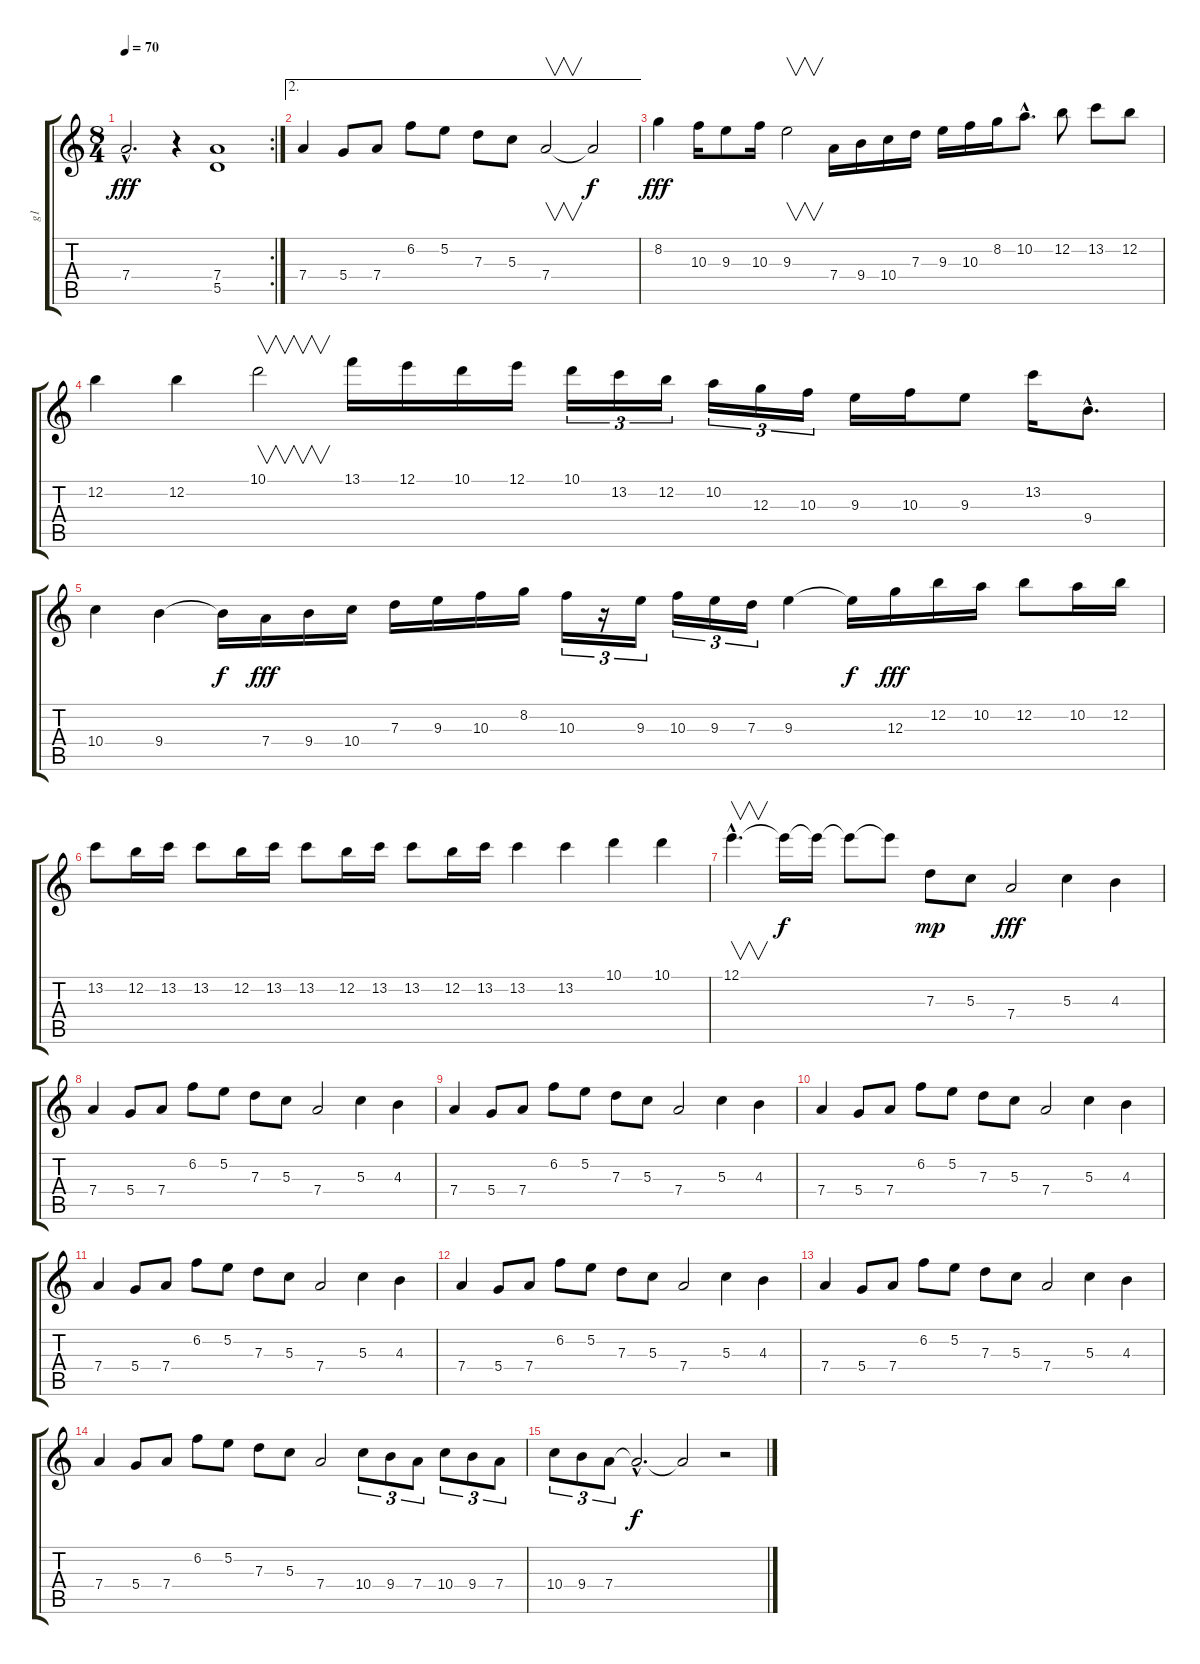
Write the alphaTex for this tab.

\track ("g1" "g1") {instrument electricguitarclean}
\staff {score tabs}
\tuning (E4 B3 G3 D3 A2 E2) {hide}
\rc 2
\ts (8 4)
\tempo 70
\clef g2
\ks c
7.4{hac}.2{d dy fff} r.4 (7.4 5.5).1 |
\ae 2
7.4.4 5.4.8 7.4.8 6.2.8 5.2.8 7.3.8 5.3.8 7.4.2{v} 7.4{t}.2{dy f} |
8.2.4{dy fff instrument distortionguitar} 10.3.16 9.3.8 10.3.16 9.3.2{v} 7.4.16 9.4.16 10.4.16 7.3.16 9.3.16 10.3.16 8.2.16 10.2{hac}.8{d} 12.2.8 13.2.8 12.2.8 |
12.2.4 12.2.4 10.1.2{v} 13.1.16 12.1.16 10.1.16 12.1.16 10.1.16{tu (3 2)} 13.2.16{tu (3 2)} 12.2.16{tu (3 2)} 10.2.16{tu (3 2)} 12.3.16{tu (3 2)} 10.3.16{tu (3 2)} 9.3.16 10.3.16 9.3.8 13.2.16 9.4{hac}.8{d} |
10.4.4 9.4.4 9.4{t}.16{dy f} 7.4.16{dy fff} 9.4.16 10.4.16 7.3.16 9.3.16 10.3.16 8.2.16 10.3.16{tu (3 2)} r.16{tu (3 2)} 9.3.16{tu (3 2)} 10.3.16{tu (3 2)} 9.3.16{tu (3 2)} 7.3.16{tu (3 2)} 9.3.4 9.3{t}.16{dy f} 12.3.16{dy fff} 12.2.16 10.2.16 12.2.8 10.2.16 12.2.16 |
13.2.8 12.2.16 13.2.16 13.2.8 12.2.16 13.2.16 13.2.8 12.2.16 13.2.16 13.2.8 12.2.16 13.2.16 13.2.4 13.2.4 10.1.4 10.1.4 |
12.1{hac}.4{v d} 12.1{t}.16{dy f} 12.1{t}.16 12.1{t}.8 12.1{t}.8 7.3.8{dy mp} 5.3.8 7.4.2{dy fff} 5.3.4 4.3.4 |
7.4.4 5.4.8 7.4.8 6.2.8 5.2.8 7.3.8 5.3.8 7.4.2 5.3.4 4.3.4 |
7.4.4 5.4.8 7.4.8 6.2.8 5.2.8 7.3.8 5.3.8 7.4.2 5.3.4 4.3.4 |
7.4.4 5.4.8 7.4.8 6.2.8 5.2.8 7.3.8 5.3.8 7.4.2 5.3.4 4.3.4 |
7.4.4 5.4.8 7.4.8 6.2.8 5.2.8 7.3.8 5.3.8 7.4.2 5.3.4 4.3.4 |
7.4.4 5.4.8 7.4.8 6.2.8 5.2.8 7.3.8 5.3.8 7.4.2 5.3.4 4.3.4 |
7.4.4 5.4.8 7.4.8 6.2.8 5.2.8 7.3.8 5.3.8 7.4.2 5.3.4 4.3.4 |
7.4.4 5.4.8 7.4.8 6.2.8 5.2.8 7.3.8 5.3.8 7.4.2 10.4.8{tu (3 2)} 9.4.8{tu (3 2)} 7.4.8{tu (3 2)} 10.4.8{tu (3 2)} 9.4.8{tu (3 2)} 7.4.8{tu (3 2)} |
10.4.8{tu (3 2)} 9.4.8{tu (3 2)} 7.4.8{tu (3 2) volume 13 instrument overdrivenguitar} 7.4{hac t}.2{d dy f} 7.4{t}.2 r.2
